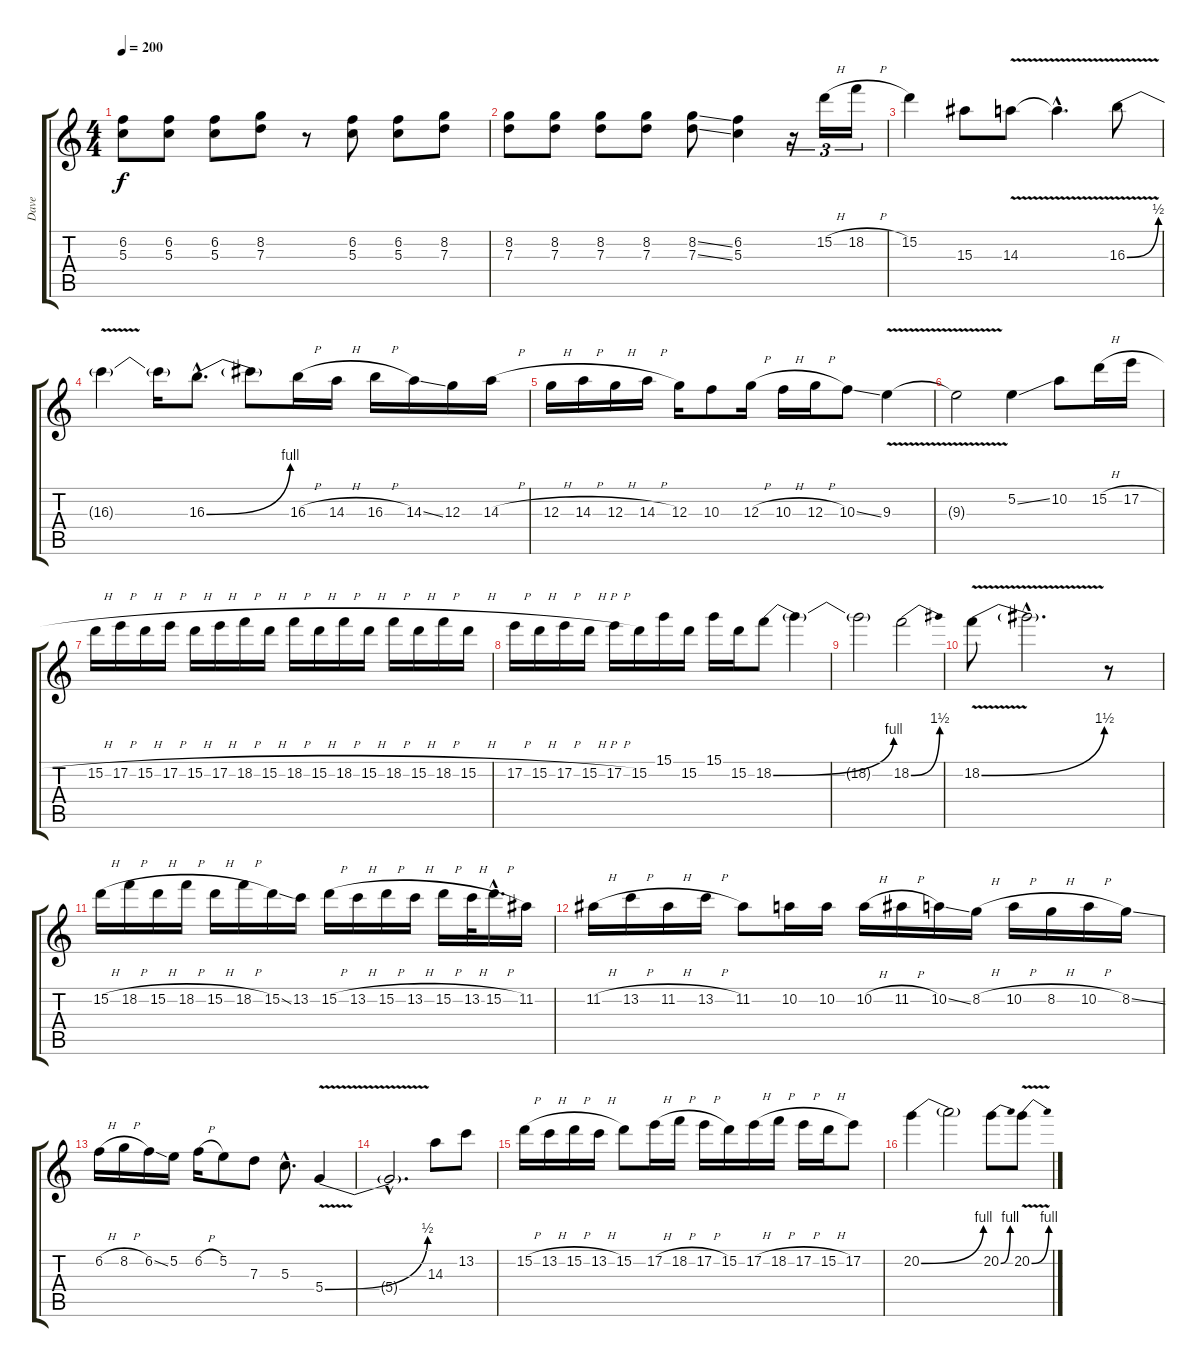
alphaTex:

\track ("Dave" "Dave") {instrument distortionguitar}
\staff {score tabs}
\tuning (E4 B3 G3 D3 A2 E2) {hide}
\ts (4 4)
\tempo 200
\clef g2
\ks c
(6.2 5.3).8{dy f} (6.2 5.3).8 (6.2 5.3).8 (8.2 7.3).8 r.8 (6.2 5.3).8 (6.2 5.3).8 (8.2 7.3).8 |
(8.2 7.3).8 (8.2 7.3).8 (8.2 7.3).8 (8.2 7.3).8 (8.2{ss} 7.3{ss}).8 (6.2 5.3).4 r.16{tu (3 2)} 15.2{h}.16{tu (3 2)} 18.2{h}.16{tu (3 2)} |
15.2.4 15.3.8 14.3{v}.8 14.3{hac t}.4{d} 16.3{be (bend 0 0 60 2) v}.8 |
16.3{t}.4 16.3{t}.16 16.3{be (bend 0 0 60 4) hac}.8{d} 16.3{t}.8 16.3{h}.16 14.3{h}.16 16.3{h}.16 14.3{ss}.16 12.3.16 14.3{h}.16 |
12.3{h}.16 14.3{h}.16 12.3{h}.16 14.3{h}.16 12.3.16 10.3.8 12.3{h}.16 10.3{h}.16 12.3{h}.16 10.3{ss}.8 9.3{v}.4 |
9.3{t}.2 5.2{ss}.4 10.2.8 15.2{h}.16 17.2{h}.16 |
15.2{h}.16 17.2{h}.16 15.2{h}.16 17.2{h}.16 15.2{h}.16 17.2{h}.16 18.2{h}.16 15.2{h}.16 18.2{h}.16 15.2{h}.16 18.2{h}.16 15.2{h}.16 18.2{h}.16 15.2{h}.16 18.2{h}.16 15.2{h}.16 |
17.2{h}.16 15.2{h}.16 17.2{h}.16 15.2{h}.16 17.2{h}.16 15.2.16 15.1.16 15.2.16 15.1.16 15.2.16 18.2{be (bend 0 0 60 4)}.8 18.2{t}.4 |
18.2{t}.2 18.2{be (bend 0 0 60 6)}.2 |
18.2{be (bend 0 0 60 6) v}.8 18.2{hac t}.2{d} r.8 |
15.2{h}.16 18.2{h}.16 15.2{h}.16 18.2{h}.16 15.2{h}.16 18.2{h}.16 15.2{ss}.16 13.2.16 15.2{h}.16 13.2{h}.16 15.2{h}.16 13.2{h}.16 15.2{h}.16 13.2{h}.32 15.2{h hac}.16{d} 11.2.16 |
11.2{h}.16 13.2{h}.16 11.2{h}.16 13.2{h}.16 11.2.8 10.2.16 10.2.16 10.2{h}.16 11.2{h}.16 10.2{ss}.16 8.2{h}.16 10.2{h}.16 8.2{h}.16 10.2{h}.16 8.2{ss}.16 |
6.2{h}.16 8.2{h}.16 6.2{ss}.16 5.2.16 6.2{h}.16 5.2.8 7.3.8 5.3{hac}.8{d} 5.4{be (bend 0 0 60 2) v}.4 |
5.4{hac t}.2{d} 14.3.8 13.2.8 |
15.2{h}.16 13.2{h}.16 15.2{h}.16 13.2{h}.16 15.2.8 17.2{h}.16 18.2{h}.16 17.2{h}.16 15.2.16 17.2{h}.16 18.2{h}.16 17.2{h}.16 15.2{h}.16 17.2.8 |
20.2{be (bend 0 0 60 4)}.4 20.2{t}.2 20.2{be (bend 0 0 60 4)}.8 20.2{be (bend 0 0 60 4) v}.8
